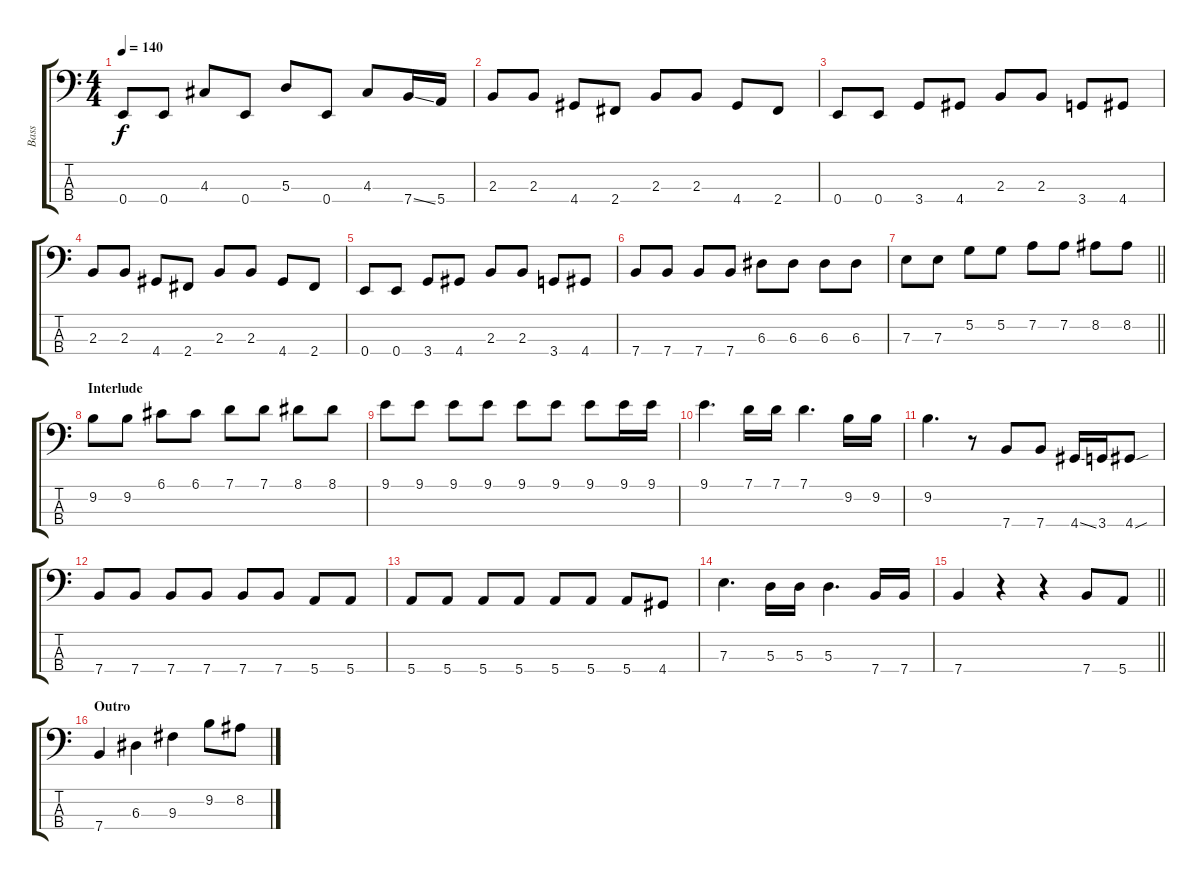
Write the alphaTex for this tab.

\track ("Bass" "Bass") {instrument electricbassfinger}
\staff {score tabs}
\tuning (G2 D2 A1 E1) {hide}
\ts (4 4)
\tempo 140
\clef f4
\ks c
0.4.8{dy f} 0.4.8 4.3.8 0.4.8 5.3.8 0.4.8 4.3.8 7.4{ss}.16 5.4.16 |
2.3.8 2.3.8 4.4.8 2.4.8 2.3.8 2.3.8 4.4.8 2.4.8 |
0.4.8 0.4.8 3.4.8 4.4.8 2.3.8 2.3.8 3.4.8 4.4.8 |
2.3.8 2.3.8 4.4.8 2.4.8 2.3.8 2.3.8 4.4.8 2.4.8 |
0.4.8 0.4.8 3.4.8 4.4.8 2.3.8 2.3.8 3.4.8 4.4.8 |
7.4.8 7.4.8 7.4.8 7.4.8 6.3.8 6.3.8 6.3.8 6.3.8 |
\barLineRight lightlight
7.3.8 7.3.8 5.2.8 5.2.8 7.2.8 7.2.8 8.2.8 8.2.8 |
\section ("" "Interlude")
9.2.8 9.2.8 6.1.8 6.1.8 7.1.8 7.1.8 8.1.8 8.1.8 |
9.1.8 9.1.8 9.1.8 9.1.8 9.1.8 9.1.8 9.1.8 9.1.16 9.1.16 |
9.1.4{d} 7.1.16 7.1.16 7.1.4{d} 9.2.16 9.2.16 |
9.2.4{d} r.8 7.4.8 7.4.8 4.4{ss}.16 3.4.16 4.4{sou}.8 |
7.4.8 7.4.8 7.4.8 7.4.8 7.4.8 7.4.8 5.4.8 5.4.8 |
5.4.8 5.4.8 5.4.8 5.4.8 5.4.8 5.4.8 5.4.8 4.4.8 |
7.3.4{d} 5.3.16 5.3.16 5.3.4{d} 7.4.16 7.4.16 |
\barLineRight lightlight
7.4.4 r.4 r.4 7.4.8 5.4.8 |
\section ("" "Outro")
7.4.4 6.3.4 9.3.4 9.2.8 8.2.8
